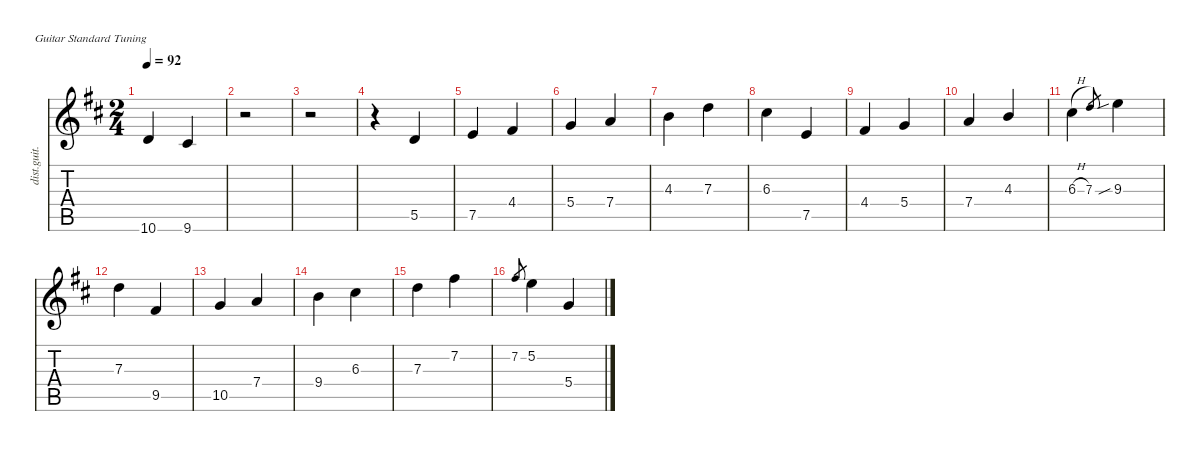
\defaultSystemsLayout 4
\hideDynamics
\bracketExtendMode nobrackets
\otherSystemsTrackNameOrientation horizontal
\track ("Jason Becker Lead 1" "dist.guit.") {instrument distortionguitar}
\staff {score tabs}
\tuning (E4 B3 G3 D3 A2 E2)
\ts (2 4)
\tempo 92
\clef g2
\ks d
10.6{acc forcenatural}.4{dy mf beam Up} 9.6{acc #}.4{beam Up} |
r.2{beam Down} |
r.2{beam Down} |
r.4{beam Down} 5.5{acc forcenatural}.4{beam Up} |
7.5{acc forcenatural}.4{beam Up} 4.4{acc #}.4{beam Up} |
5.4{acc forcenatural}.4{beam Up} 7.4{acc forcenatural}.4{beam Up} |
4.3{acc forcenatural}.4{beam Down} 7.3{acc forcenatural}.4{beam Down} |
6.3{acc #}.4{beam Down} 7.5{acc forcenatural}.4{beam Up} |
4.4{acc #}.4{beam Up} 5.4{acc forcenatural}.4{beam Up} |
7.4{acc forcenatural}.4{beam Up} 4.3{acc forcenatural}.4{beam Up} |
6.3{h acc #}.4{beam Down} 7.3{acc forcenatural}.8{gr dy mp beam Up} 9.3{sib acc forcenatural}.4{dy mf beam Down} |
7.3{acc forcenatural}.4{beam Down} 9.5{acc #}.4{beam Up} |
10.5{acc forcenatural}.4{beam Up} 7.4{acc forcenatural}.4{beam Up} |
9.4{acc forcenatural}.4{beam Down} 6.3{acc #}.4{beam Down} |
7.3{acc forcenatural}.4{beam Down} 7.2{acc #}.4{beam Down} |
7.2{acc #}.8{gr dy mp beam Up} 5.2{acc forcenatural}.4{dy mf beam Down} 5.4{acc forcenatural}.4{beam Up}
